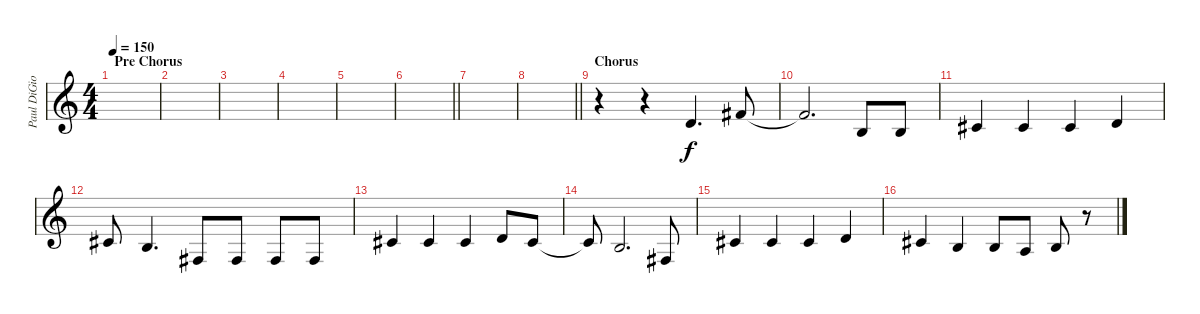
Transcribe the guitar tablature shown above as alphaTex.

\track ("Paul DiGiovanni (Backup Vocals/Harmonies" "Paul DiGio") {instrument clarinet}
\staff {score}
\tuning (E4 B3 G3 D3 A2 E2) {hide}
\ts (4 4)
\section ("" "Pre Chorus")
\tempo 150
\clef g2
\ks c
|
|
|
|
|
\barLineRight lightlight
|
|
\barLineRight lightlight
|
\section ("" "Chorus")
r.4 r.4 3.2.4{d} 2.1.8 |
2.1{t}.2{d} 0.2.8 0.2.8 |
2.2.4 2.2.4 2.2.4 3.2.4 |
2.2.8 0.2.4{d} 4.4.8 4.4.8 4.4.8 4.4.8 |
2.2.4 2.2.4 2.2.4 3.2.8 2.2.8 |
2.2{t}.8 0.2.2{d} 4.4.8 |
2.2.4 2.2.4 2.2.4 3.2.4 |
2.2.4 0.2.4 0.2.8 2.3.8 0.2.8 r.8
